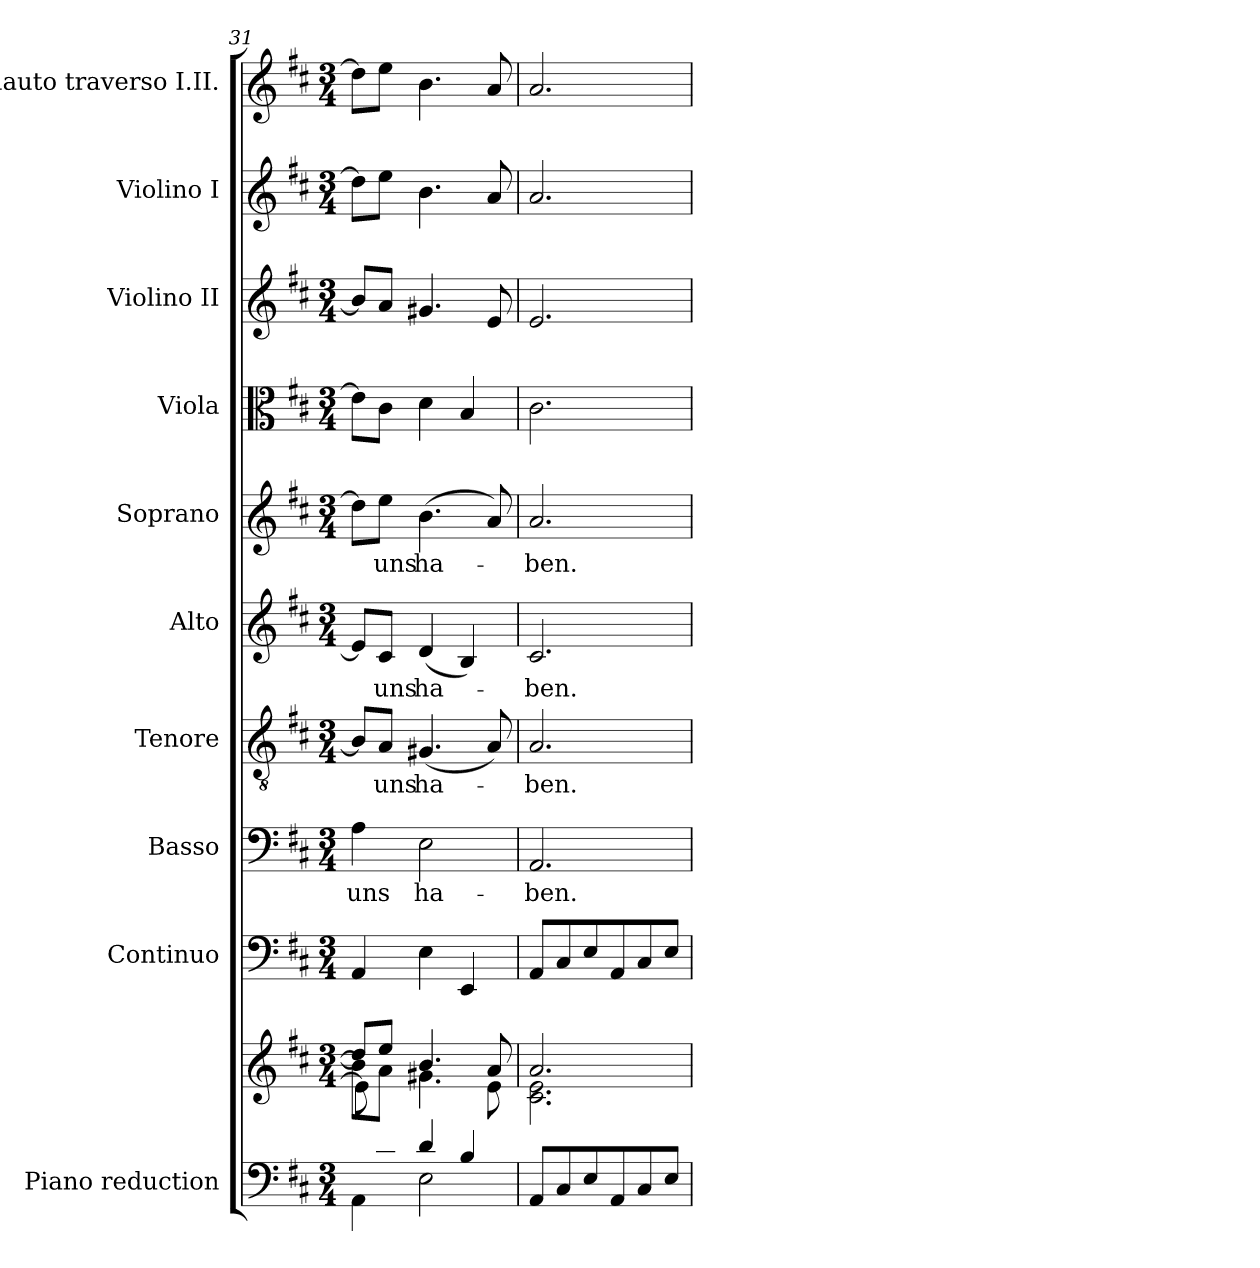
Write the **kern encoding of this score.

**kern	**kern	**kern	**kern	**text	**kern	**text	**kern	**text	**kern	**text	**kern	**kern	**kern	**kern
*part10	*part10	*part9	*part8	*part8	*part7	*part7	*part6	*part6	*part5	*part5	*part4	*part3	*part2	*part1
*staff11	*staff10	*staff9	*staff8	*staff8	*staff7	*staff7	*staff6	*staff6	*staff5	*staff5	*staff4	*staff3	*staff2	*staff1
*I"Piano reduction	*	*I"Continuo	*I"Basso	*	*I"Tenore	*	*I"Alto	*	*I"Soprano	*	*I"Viola	*I"Violino II	*I"Violino I	*I"Flauto traverso I.II.
*I'Pno	*	*	*	*	*	*	*	*	*	*	*I'Vla	*I'Vln	*I'Vln	*I'Fl
!!LO:PB:g=z
*clefF4	*clefG2	*clefF4	*clefF4	*	*clefGv2	*	*clefG2	*	*clefG2	*	*clefC3	*clefG2	*clefG2	*clefG2
*k[f#c#]	*k[f#c#]	*k[f#c#]	*k[f#c#]	*	*k[f#c#]	*	*k[f#c#]	*	*k[f#c#]	*	*k[f#c#]	*k[f#c#]	*k[f#c#]	*k[f#c#]
*M3/4	*M3/4	*M3/4	*M3/4	*	*M3/4	*	*M3/4	*	*M3/4	*	*M3/4	*M3/4	*M3/4	*M3/4
=31	=31	=31	=31	=31	=31	=31	=31	=31	=31	=31	=31	=31	=31	=31
*^	*^	*	*	*	*	*	*	*	*	*	*	*	*	*
*	*	*	*^	*	*	*	*	*	*	*	*	*	*	*	*	*
!	!	!	!	!	!	!	!LO:LY:b	!	!	!	!	!	!	!	!	!	!
8ryy	4AA\	8dd/L]	8b\L]	8e\L]	4AA/	4A\	uns	8B/L]	.	8e/L]	.	8dd\L]	.	8e\L]	8b/L]	8dd\L]	8dd\L]
!	!	!	!	!	!	!	!	!	!LO:LY:b	!	!LO:LY:b	!	!LO:LY:b	!	!	!	!
8c#/J	.	8ee/J	8a\J	2ryy	.	.	.	8A/J	uns	8c#/J	uns	8ee\J	uns	8c#\J	8a/J	8ee\J	8ee\J
!	!	!	!	!	!	!	!LO:LY:b	!	!LO:LY:b	!	!LO:LY:b	!	!LO:LY:b	!	!	!	!
4d/	2E\	4.b/	4.g#X\	.	4E\	2E\	ha-	(<4.G#X/	ha-	(<4d/	ha-	(>4.b\	ha-	4d\	4.g#X/	4.b\	4.b\
4B/	.	.	.	.	4EE/	.	.	.	.	4B/)	.	.	.	4B/	.	.	.
.	.	8a/	8e\	8ryy	.	.	.	8A/)	.	.	.	8a/)	.	.	8e/	8a/	8a/
*v	*v	*	*	*	*	*	*	*	*	*	*	*	*	*	*	*	*
=32	=32	=32	=32	=32	=32	=32	=32	=32	=32	=32	=32	=32	=32	=32	=32	=32
!	!	!	!	!	!	!LO:LY:b	!	!LO:LY:b	!	!LO:LY:b	!	!LO:LY:b	!	!	!	!
*	*	*v	*v	*	*	*	*	*	*	*	*	*	*	*	*	*
8AA/L	2.a/	2.c#\ 2.e\	8AA/L	2.AA/	-ben.	2.A/	-ben.	2.c#/	-ben.	2.a/	-ben.	2.c#\	2.e/	2.a/	2.a/
8C#/	.	.	8C#/	.	.	.	.	.	.	.	.	.	.	.	.
8E/	.	.	8E/	.	.	.	.	.	.	.	.	.	.	.	.
8AA/	.	.	8AA/	.	.	.	.	.	.	.	.	.	.	.	.
8C#/	.	.	8C#/	.	.	.	.	.	.	.	.	.	.	.	.
8E/J	.	.	8E/J	.	.	.	.	.	.	.	.	.	.	.	.
*	*v	*v	*	*	*	*	*	*	*	*	*	*	*	*	*
=	=	=	=	=	=	=	=	=	=	=	=	=	=	=
*-	*-	*-	*-	*-	*-	*-	*-	*-	*-	*-	*-	*-	*-	*-
